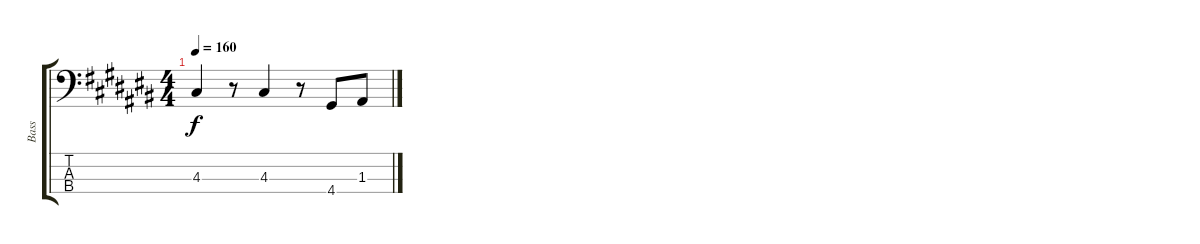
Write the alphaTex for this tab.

\track ("Bass" "Bass") {instrument acousticbass}
\staff {score tabs}
\tuning (G2 D2 A1 E1) {hide}
\ts (4 4)
\tempo 160
\clef f4
\ks c#
4.3.4{dy f} r.8 4.3.4 r.8 4.4.8 1.3.8
